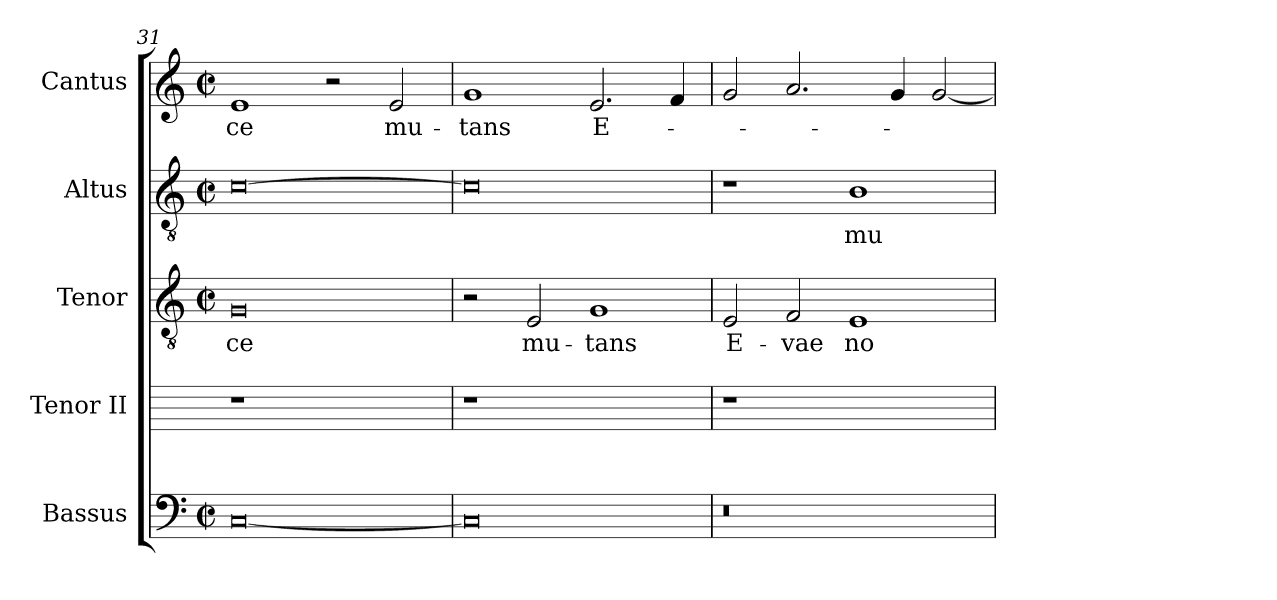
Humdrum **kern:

**kern	**kern	**kern	**text	**kern	**text	**kern	**text
*part5	*part4	*part3	*part3	*part2	*part2	*part1	*part1
*staff5	*staff4	*staff3	*staff3	*staff2	*staff2	*staff1	*staff1
*I"Bassus	*I"Tenor II	*I"Tenor	*	*I"Altus	*	*I"Cantus	*
*I'Bassus	*	*I'Tenor	*	*I'Altus	*	*I'Cantus	*
*clefF4	*	*clefGv2	*	*clefGv2	*	*clefG2	*
*	*	*k[]	*	*k[]	*	*	*
*	*	*C:	*	*C:	*	*	*
*M2/2	*	*M2/2	*	*M2/2	*	*M2/2	*
*met(c|)	*	*met(c|)	*	*met(c|)	*	*met(c|)	*
=31	=31	=31	=31	=31	=31	=31	=31
!	!	!	!LO:LY:b:cj	!	!	!	!LO:LY:b:cj
[<0C	1r	0G	-ce	[>0c	.	1e	-ce
.	1ryy	.	.	.	.	2r	.
!	!	!	!	!	!	!	!LO:LY:b:cj
.	.	.	.	.	.	2e/	mu-
=32	=32	=32	=32	=32	=32	=32	=32
!	!	!	!	!	!	!	!LO:LY:b:cj
0C]	1r	2r	.	0c]	.	1g	-tans
!	!	!	!LO:LY:b:cj	!	!	!	!
.	.	2E/	mu-	.	.	.	.
!	!	!	!LO:LY:b:cj	!	!	!	!LO:LY:b:cj
.	1ryy	1G	-tans	.	.	2.e/	E-
.	.	.	.	.	.	4f/	.
=33	=33	=33	=33	=33	=33	=33	=33
!	!	!	!LO:LY:b:cj	!	!	!	!
0r	1r	2E/	E-	1r	.	2g/	.
!	!	!	!LO:LY:b:cj	!	!	!	!
.	.	2F/	-vae	.	.	2.a/	.
!	!	!	!LO:LY:b:cj	!	!LO:LY:b:cj	!	!
.	1ryy	1E	no-	1B	mu	.	.
.	.	.	.	.	.	4g/	.
.	.	.	.	.	.	[<2g/	.
=	=	=	=	=	=	=	=
*-	*-	*-	*-	*-	*-	*-	*-
